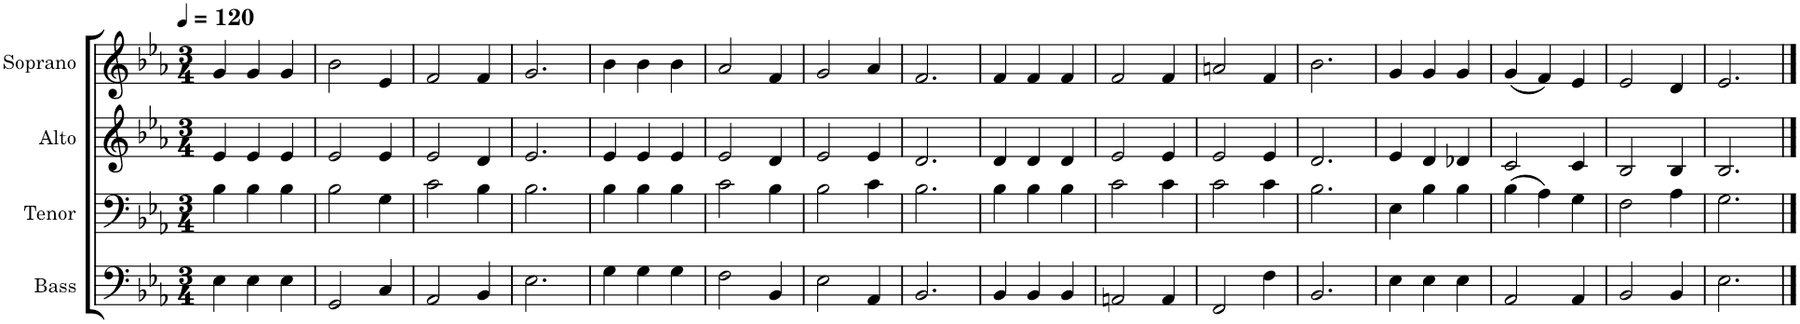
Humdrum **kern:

**kern	**kern	**kern	**kern
*part4	*part3	*part2	*part1
*staff4	*staff3	*staff2	*staff1
*I"Bass	*I"Tenor	*I"Alto	*I"Soprano
*I'B.	*I'T.	*I'A.	*I'S.
*clefF4	*clefF4	*clefG2	*clefG2
*k[b-e-a-]	*k[b-e-a-]	*k[b-e-a-]	*k[b-e-a-]
*M3/4	*M3/4	*M3/4	*M3/4
*MM120	*MM120	*MM120	*MM120
=1	=1	=1	=1
4E-\	4B-\	4e-/	4g/
4E-\	4B-\	4e-/	4g/
4E-\	4B-\	4e-/	4g/
=2	=2	=2	=2
2GG/	2B-\	2e-/	2b-\
4C/	4G\	4e-/	4e-/
=3	=3	=3	=3
2AA-/	2c\	2e-/	2f/
4BB-/	4B-\	4d/	4f/
=4	=4	=4	=4
2.E-\	2.B-\	2.e-/	2.g/
=5	=5	=5	=5
4G\	4B-\	4e-/	4b-\
4G\	4B-\	4e-/	4b-\
4G\	4B-\	4e-/	4b-\
=6	=6	=6	=6
2F\	2c\	2e-/	2a-/
4BB-/	4B-\	4d/	4f/
=7	=7	=7	=7
2E-\	2B-\	2e-/	2g/
4AA-/	4c\	4e-/	4a-/
=8	=8	=8	=8
2.BB-/	2.B-\	2.d/	2.f/
=9	=9	=9	=9
4BB-/	4B-\	4d/	4f/
4BB-/	4B-\	4d/	4f/
4BB-/	4B-\	4d/	4f/
=10	=10	=10	=10
2AAn/	2c\	2e-/	2f/
4AA/	4c\	4e-/	4f/
=11	=11	=11	=11
2FF/	2c\	2e-/	2an/
4F\	4c\	4e-/	4f/
=12	=12	=12	=12
2.BB-/	2.B-\	2.d/	2.b-\
=13	=13	=13	=13
4E-\	4E-\	4e-/	4g/
4E-\	4B-\	4d/	4g/
4E-\	4B-\	4d-X/	4g/
=14	=14	=14	=14
2AA-/	(4B-\	2c/	(4g/
.	4A-\)	.	4f/)
4AA-/	4G\	4c/	4e-/
=15	=15	=15	=15
2BB-/	2F\	2B-/	2e-/
4BB-/	4A-\	4B-/	4d/
=16	=16	=16	=16
2.E-\	2.G\	2.B-/	2.e-/
==	==	==	==
*-	*-	*-	*-
